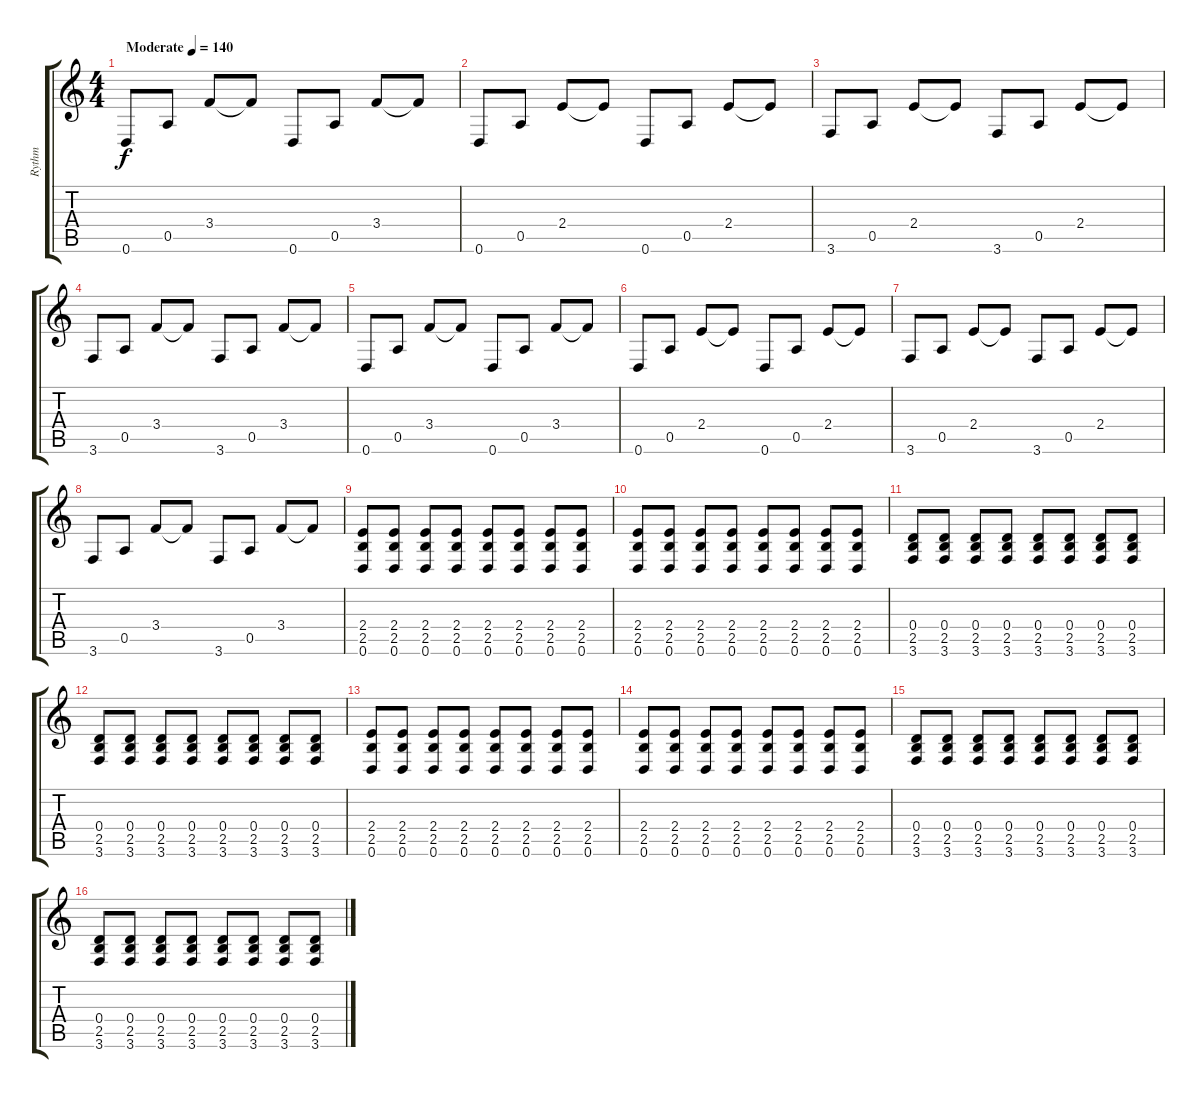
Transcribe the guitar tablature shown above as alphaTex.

\track ("Rythm" "Rythm") {instrument distortionguitar}
\staff {score tabs}
\tuning (E4 B3 G3 D3 A2 D2) {hide}
\ts (4 4)
\tempo (140 "Moderate")
\clef g2
\ks c
0.6.8{dy f instrument distortionguitar} 0.5.8 3.4.8 3.4{t}.8 0.6.8 0.5.8 3.4.8 3.4{t}.8 |
0.6.8 0.5.8 2.4.8 2.4{t}.8 0.6.8 0.5.8 2.4.8 2.4{t}.8 |
3.6.8 0.5.8 2.4.8 2.4{t}.8 3.6.8 0.5.8 2.4.8 2.4{t}.8 |
3.6.8 0.5.8 3.4.8 3.4{t}.8 3.6.8 0.5.8 3.4.8 3.4{t}.8 |
0.6.8{instrument distortionguitar} 0.5.8 3.4.8 3.4{t}.8 0.6.8 0.5.8 3.4.8 3.4{t}.8 |
0.6.8 0.5.8 2.4.8 2.4{t}.8 0.6.8 0.5.8 2.4.8 2.4{t}.8 |
3.6.8 0.5.8 2.4.8 2.4{t}.8 3.6.8 0.5.8 2.4.8 2.4{t}.8 |
3.6.8 0.5.8 3.4.8 3.4{t}.8 3.6.8 0.5.8 3.4.8 3.4{t}.8 |
(2.4 2.5 0.6).8{instrument distortionguitar} (2.4 2.5 0.6).8 (2.4 2.5 0.6).8 (2.4 2.5 0.6).8 (2.4 2.5 0.6).8 (2.4 2.5 0.6).8 (2.4 2.5 0.6).8 (2.4 2.5 0.6).8 |
(2.4 2.5 0.6).8 (2.4 2.5 0.6).8 (2.4 2.5 0.6).8 (2.4 2.5 0.6).8 (2.4 2.5 0.6).8 (2.4 2.5 0.6).8 (2.4 2.5 0.6).8 (2.4 2.5 0.6).8 |
(0.4 2.5 3.6).8 (0.4 2.5 3.6).8 (0.4 2.5 3.6).8 (0.4 2.5 3.6).8 (0.4 2.5 3.6).8 (0.4 2.5 3.6).8 (0.4 2.5 3.6).8 (0.4 2.5 3.6).8 |
(0.4 2.5 3.6).8 (0.4 2.5 3.6).8 (0.4 2.5 3.6).8 (0.4 2.5 3.6).8 (0.4 2.5 3.6).8 (0.4 2.5 3.6).8 (0.4 2.5 3.6).8 (0.4 2.5 3.6).8 |
(2.4 2.5 0.6).8 (2.4 2.5 0.6).8 (2.4 2.5 0.6).8 (2.4 2.5 0.6).8 (2.4 2.5 0.6).8 (2.4 2.5 0.6).8 (2.4 2.5 0.6).8 (2.4 2.5 0.6).8 |
(2.4 2.5 0.6).8 (2.4 2.5 0.6).8 (2.4 2.5 0.6).8 (2.4 2.5 0.6).8 (2.4 2.5 0.6).8 (2.4 2.5 0.6).8 (2.4 2.5 0.6).8 (2.4 2.5 0.6).8 |
(0.4 2.5 3.6).8 (0.4 2.5 3.6).8 (0.4 2.5 3.6).8 (0.4 2.5 3.6).8 (0.4 2.5 3.6).8 (0.4 2.5 3.6).8 (0.4 2.5 3.6).8 (0.4 2.5 3.6).8 |
(0.4 2.5 3.6).8 (0.4 2.5 3.6).8 (0.4 2.5 3.6).8 (0.4 2.5 3.6).8 (0.4 2.5 3.6).8 (0.4 2.5 3.6).8 (0.4 2.5 3.6).8 (0.4 2.5 3.6).8
